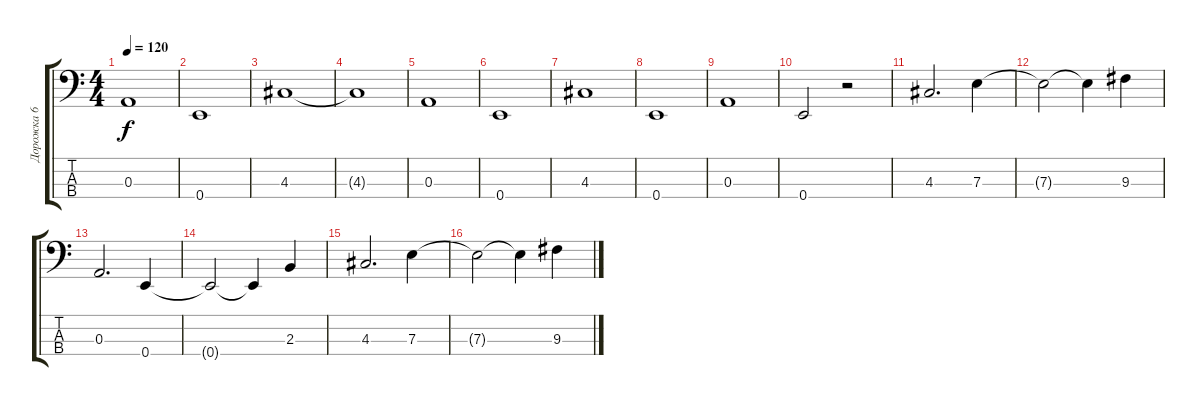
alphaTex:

\track ("Дорожка 6" "Дорожка 6") {instrument synthbass2}
\staff {score tabs}
\tuning (G2 D2 A1 E1) {hide}
\ts (4 4)
\tempo 120
\clef f4
\ks c
0.3.1{dy f} |
0.4.1 |
4.3.1 |
4.3{t}.1 |
0.3.1 |
0.4.1 |
4.3.1 |
0.4.1 |
0.3.1 |
0.4.2 r.2 |
4.3.2{d} 7.3.4 |
7.3{t}.2 7.3{t}.4 9.3.4 |
0.3.2{d} 0.4.4 |
0.4{t}.2 0.4{t}.4 2.3.4 |
4.3.2{d} 7.3.4 |
7.3{t}.2 7.3{t}.4 9.3.4
